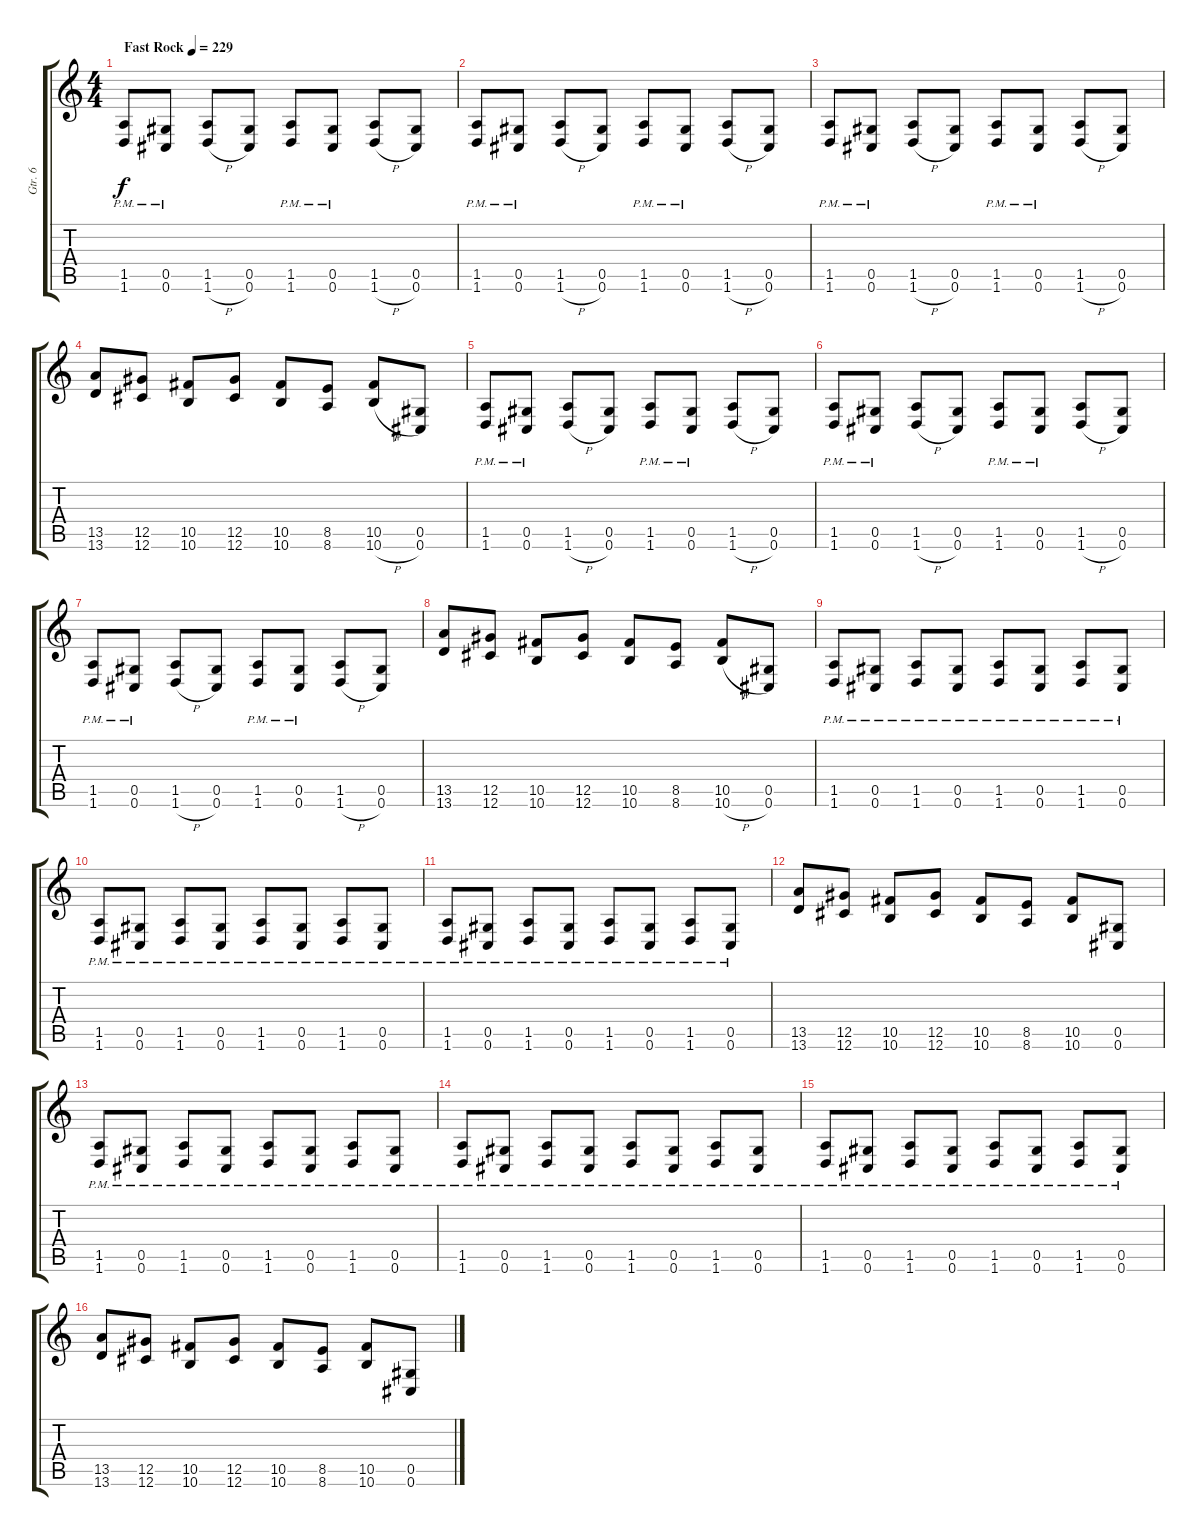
\track ("Gtr. 6" "Gtr. 6") {instrument acousticguitarsteel}
\staff {score tabs}
\tuning (Eb4 Bb3 Gb3 Db3 Ab2 Db2) {hide}
\ts (4 4)
\tempo (229 "Fast Rock")
\clef g2
\ks c
(1.5{pm} 1.6{pm}).8{dy f instrument acousticguitarsteel} (0.5{pm} 0.6{pm}).8 (1.5 1.6{h}).8 (0.5 0.6).8 (1.5{pm} 1.6{pm}).8 (0.5{pm} 0.6{pm}).8 (1.5 1.6{h}).8 (0.5 0.6).8 |
(1.5{pm} 1.6{pm}).8 (0.5{pm} 0.6{pm}).8 (1.5 1.6{h}).8 (0.5 0.6).8 (1.5{pm} 1.6{pm}).8 (0.5{pm} 0.6{pm}).8 (1.5 1.6{h}).8 (0.5 0.6).8 |
(1.5{pm} 1.6{pm}).8 (0.5{pm} 0.6{pm}).8 (1.5 1.6{h}).8 (0.5 0.6).8 (1.5{pm} 1.6{pm}).8 (0.5{pm} 0.6{pm}).8 (1.5 1.6{h}).8 (0.5 0.6).8 |
(13.5 13.6).8 (12.5 12.6).8 (10.5 10.6).8 (12.5 12.6).8 (10.5 10.6).8 (8.5 8.6).8 (10.5 10.6{h}).8 (0.5 0.6).8 |
(1.5{pm} 1.6{pm}).8 (0.5{pm} 0.6{pm}).8 (1.5 1.6{h}).8 (0.5 0.6).8 (1.5{pm} 1.6{pm}).8 (0.5{pm} 0.6{pm}).8 (1.5 1.6{h}).8 (0.5 0.6).8 |
(1.5{pm} 1.6{pm}).8 (0.5{pm} 0.6{pm}).8 (1.5 1.6{h}).8 (0.5 0.6).8 (1.5{pm} 1.6{pm}).8 (0.5{pm} 0.6{pm}).8 (1.5 1.6{h}).8 (0.5 0.6).8 |
(1.5{pm} 1.6{pm}).8 (0.5{pm} 0.6{pm}).8 (1.5 1.6{h}).8 (0.5 0.6).8 (1.5{pm} 1.6{pm}).8 (0.5{pm} 0.6{pm}).8 (1.5 1.6{h}).8 (0.5 0.6).8 |
(13.5 13.6).8 (12.5 12.6).8 (10.5 10.6).8 (12.5 12.6).8 (10.5 10.6).8 (8.5 8.6).8 (10.5 10.6{h}).8 (0.5 0.6).8 |
(1.5{pm} 1.6{pm}).8 (0.5{pm} 0.6{pm}).8 (1.5{pm} 1.6{pm}).8 (0.5{pm} 0.6{pm}).8 (1.5{pm} 1.6{pm}).8 (0.5{pm} 0.6{pm}).8 (1.5{pm} 1.6{pm}).8 (0.5{pm} 0.6{pm}).8 |
(1.5{pm} 1.6{pm}).8 (0.5{pm} 0.6{pm}).8 (1.5{pm} 1.6{pm}).8 (0.5{pm} 0.6{pm}).8 (1.5{pm} 1.6{pm}).8 (0.5{pm} 0.6{pm}).8 (1.5{pm} 1.6{pm}).8 (0.5{pm} 0.6{pm}).8 |
(1.5{pm} 1.6{pm}).8 (0.5{pm} 0.6{pm}).8 (1.5{pm} 1.6{pm}).8 (0.5{pm} 0.6{pm}).8 (1.5{pm} 1.6{pm}).8 (0.5{pm} 0.6{pm}).8 (1.5{pm} 1.6{pm}).8 (0.5{pm} 0.6{pm}).8 |
(13.5 13.6).8 (12.5 12.6).8 (10.5 10.6).8 (12.5 12.6).8 (10.5 10.6).8 (8.5 8.6).8 (10.5 10.6).8 (0.5 0.6).8 |
(1.5{pm} 1.6{pm}).8 (0.5{pm} 0.6{pm}).8 (1.5{pm} 1.6{pm}).8 (0.5{pm} 0.6{pm}).8 (1.5{pm} 1.6{pm}).8 (0.5{pm} 0.6{pm}).8 (1.5{pm} 1.6{pm}).8 (0.5{pm} 0.6{pm}).8 |
(1.5{pm} 1.6{pm}).8 (0.5{pm} 0.6{pm}).8 (1.5{pm} 1.6{pm}).8 (0.5{pm} 0.6{pm}).8 (1.5{pm} 1.6{pm}).8 (0.5{pm} 0.6{pm}).8 (1.5{pm} 1.6{pm}).8 (0.5{pm} 0.6{pm}).8 |
(1.5{pm} 1.6{pm}).8 (0.5{pm} 0.6{pm}).8 (1.5{pm} 1.6{pm}).8 (0.5{pm} 0.6{pm}).8 (1.5{pm} 1.6{pm}).8 (0.5{pm} 0.6{pm}).8 (1.5{pm} 1.6{pm}).8 (0.5{pm} 0.6{pm}).8 |
(13.5 13.6).8 (12.5 12.6).8 (10.5 10.6).8 (12.5 12.6).8 (10.5 10.6).8 (8.5 8.6).8 (10.5 10.6).8 (0.5 0.6).8
